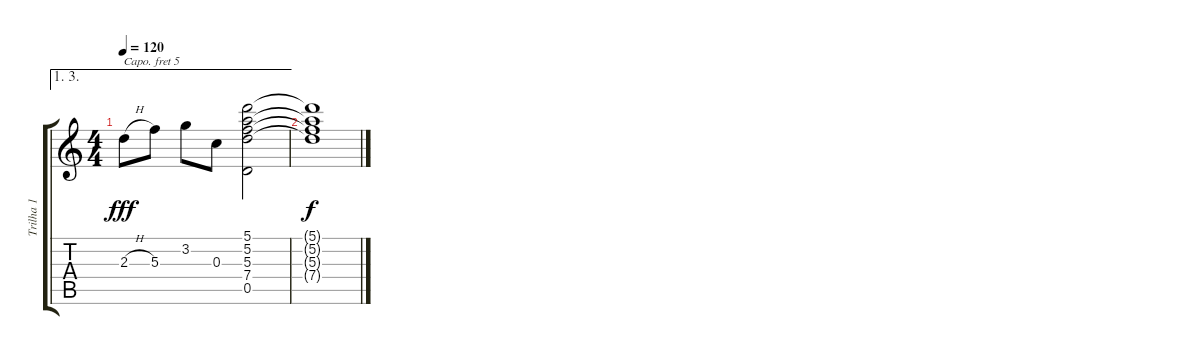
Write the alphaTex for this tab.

\track ("Trilha 1" "Trilha 1") {instrument acousticguitarnylon}
\staff {score tabs}
\capo 5
\tuning (E4 B3 G3 D3 A2 E2) {hide}
\ae (1 3)
\ts (4 4)
\tempo 120
\clef g2
\ks c
2.3{h}.8{dy fff} 5.3.8 3.2.8 0.3.8 (5.1 5.2 5.3 7.4 0.5).2 |
(5.1{t} 5.2{t} 5.3{t} 7.4{t}).1{dy f}
